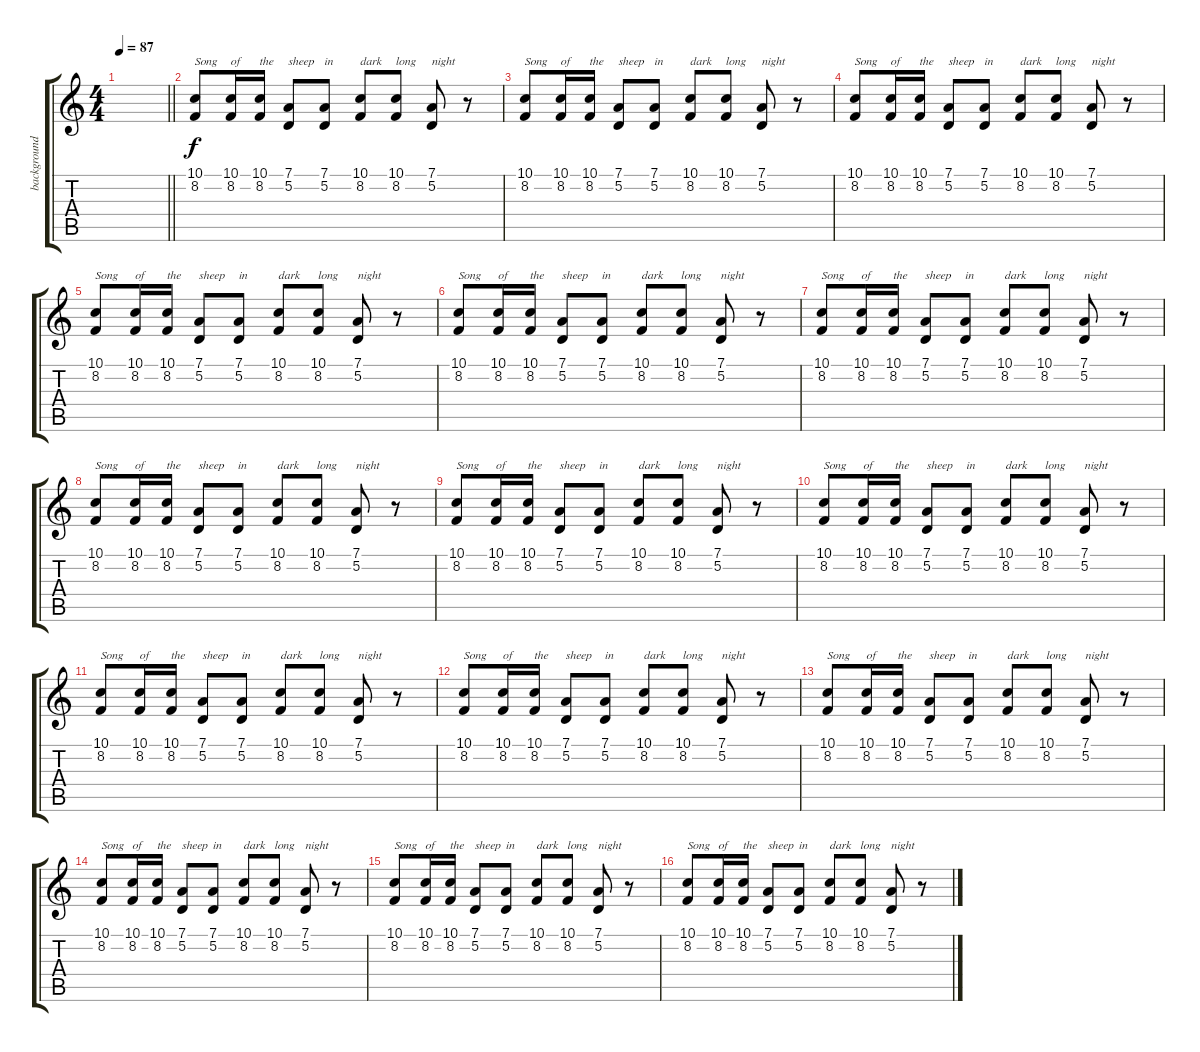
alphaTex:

\track ("background voice" "background") {instrument lead6voice}
\staff {score tabs}
\tuning (D4 A3 F3 C3 G2 D2) {hide}
\ts (4 4)
\tempo 87
\clef g2
\barLineRight lightlight
\ks c
|
(10.1 8.2).8{txt "Song"} (10.1 8.2).16{txt "of"} (10.1 8.2).16{txt "the"} (7.1 5.2).8{txt "sheep"} (7.1 5.2).8{txt "in"} (10.1 8.2).8{txt "dark"} (10.1 8.2).8{txt "long"} (7.1 5.2).8{txt "night"} r.8 |
(10.1 8.2).8{txt "Song"} (10.1 8.2).16{txt "of"} (10.1 8.2).16{txt "the"} (7.1 5.2).8{txt "sheep"} (7.1 5.2).8{txt "in"} (10.1 8.2).8{txt "dark"} (10.1 8.2).8{txt "long"} (7.1 5.2).8{txt "night"} r.8 |
(10.1 8.2).8{txt "Song"} (10.1 8.2).16{txt "of"} (10.1 8.2).16{txt "the"} (7.1 5.2).8{txt "sheep"} (7.1 5.2).8{txt "in"} (10.1 8.2).8{txt "dark"} (10.1 8.2).8{txt "long"} (7.1 5.2).8{txt "night"} r.8 |
(10.1 8.2).8{txt "Song"} (10.1 8.2).16{txt "of"} (10.1 8.2).16{txt "the"} (7.1 5.2).8{txt "sheep"} (7.1 5.2).8{txt "in"} (10.1 8.2).8{txt "dark"} (10.1 8.2).8{txt "long"} (7.1 5.2).8{txt "night"} r.8 |
(10.1 8.2).8{txt "Song"} (10.1 8.2).16{txt "of"} (10.1 8.2).16{txt "the"} (7.1 5.2).8{txt "sheep"} (7.1 5.2).8{txt "in"} (10.1 8.2).8{txt "dark"} (10.1 8.2).8{txt "long"} (7.1 5.2).8{txt "night"} r.8 |
(10.1 8.2).8{txt "Song"} (10.1 8.2).16{txt "of"} (10.1 8.2).16{txt "the"} (7.1 5.2).8{txt "sheep"} (7.1 5.2).8{txt "in"} (10.1 8.2).8{txt "dark"} (10.1 8.2).8{txt "long"} (7.1 5.2).8{txt "night"} r.8 |
(10.1 8.2).8{txt "Song"} (10.1 8.2).16{txt "of"} (10.1 8.2).16{txt "the"} (7.1 5.2).8{txt "sheep"} (7.1 5.2).8{txt "in"} (10.1 8.2).8{txt "dark"} (10.1 8.2).8{txt "long"} (7.1 5.2).8{txt "night"} r.8 |
(10.1 8.2).8{txt "Song"} (10.1 8.2).16{txt "of"} (10.1 8.2).16{txt "the"} (7.1 5.2).8{txt "sheep"} (7.1 5.2).8{txt "in"} (10.1 8.2).8{txt "dark"} (10.1 8.2).8{txt "long"} (7.1 5.2).8{txt "night"} r.8 |
(10.1 8.2).8{txt "Song"} (10.1 8.2).16{txt "of"} (10.1 8.2).16{txt "the"} (7.1 5.2).8{txt "sheep"} (7.1 5.2).8{txt "in"} (10.1 8.2).8{txt "dark"} (10.1 8.2).8{txt "long"} (7.1 5.2).8{txt "night"} r.8 |
(10.1 8.2).8{txt "Song"} (10.1 8.2).16{txt "of"} (10.1 8.2).16{txt "the"} (7.1 5.2).8{txt "sheep"} (7.1 5.2).8{txt "in"} (10.1 8.2).8{txt "dark"} (10.1 8.2).8{txt "long"} (7.1 5.2).8{txt "night"} r.8 |
(10.1 8.2).8{txt "Song"} (10.1 8.2).16{txt "of"} (10.1 8.2).16{txt "the"} (7.1 5.2).8{txt "sheep"} (7.1 5.2).8{txt "in"} (10.1 8.2).8{txt "dark"} (10.1 8.2).8{txt "long"} (7.1 5.2).8{txt "night"} r.8 |
(10.1 8.2).8{txt "Song"} (10.1 8.2).16{txt "of"} (10.1 8.2).16{txt "the"} (7.1 5.2).8{txt "sheep"} (7.1 5.2).8{txt "in"} (10.1 8.2).8{txt "dark"} (10.1 8.2).8{txt "long"} (7.1 5.2).8{txt "night"} r.8 |
(10.1 8.2).8{txt "Song"} (10.1 8.2).16{txt "of"} (10.1 8.2).16{txt "the"} (7.1 5.2).8{txt "sheep"} (7.1 5.2).8{txt "in"} (10.1 8.2).8{txt "dark"} (10.1 8.2).8{txt "long"} (7.1 5.2).8{txt "night"} r.8 |
(10.1 8.2).8{txt "Song"} (10.1 8.2).16{txt "of"} (10.1 8.2).16{txt "the"} (7.1 5.2).8{txt "sheep"} (7.1 5.2).8{txt "in"} (10.1 8.2).8{txt "dark"} (10.1 8.2).8{txt "long"} (7.1 5.2).8{txt "night"} r.8 |
(10.1 8.2).8{txt "Song"} (10.1 8.2).16{txt "of"} (10.1 8.2).16{txt "the"} (7.1 5.2).8{txt "sheep"} (7.1 5.2).8{txt "in"} (10.1 8.2).8{txt "dark"} (10.1 8.2).8{txt "long"} (7.1 5.2).8{txt "night"} r.8
